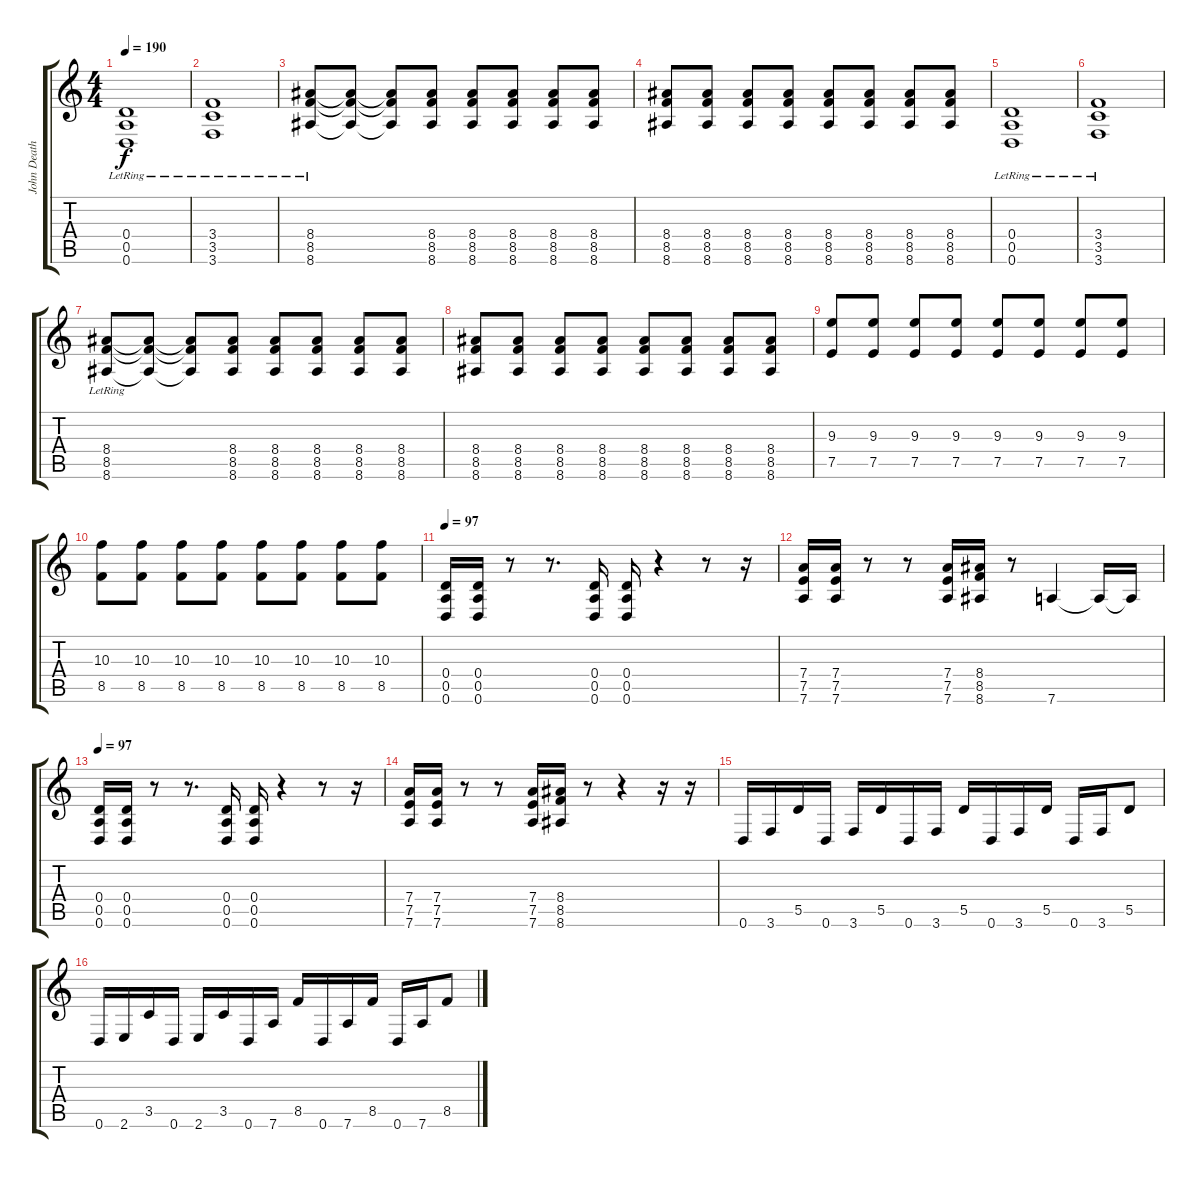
\track ("John Death" "John Death") {instrument overdrivenguitar}
\staff {score tabs}
\tuning (E4 B3 G3 D3 A2 D2) {hide}
\ts (4 4)
\tempo 190
\clef g2
\ks c
(0.4{lr} 0.5{lr} 0.6{lr}).1{dy f} |
(3.4{lr} 3.5{lr} 3.6{lr}).1 |
(8.4{lr} 8.5 8.6).8 (8.4{t} 8.5{t} 8.6{t}).8 (8.4{t} 8.5{t} 8.6{t}).8 (8.4 8.5 8.6).8 (8.4 8.5 8.6).8 (8.4 8.5 8.6).8 (8.4 8.5 8.6).8 (8.4 8.5 8.6).8 |
(8.4 8.5 8.6).8 (8.4 8.5 8.6).8 (8.4 8.5 8.6).8 (8.4 8.5 8.6).8 (8.4 8.5 8.6).8 (8.4 8.5 8.6).8 (8.4 8.5 8.6).8 (8.4 8.5 8.6).8 |
(0.4{lr} 0.5{lr} 0.6{lr}).1 |
(3.4{lr} 3.5{lr} 3.6{lr}).1 |
(8.4{lr} 8.5 8.6).8 (8.4{t} 8.5{t} 8.6{t}).8 (8.4{t} 8.5{t} 8.6{t}).8 (8.4 8.5 8.6).8 (8.4 8.5 8.6).8 (8.4 8.5 8.6).8 (8.4 8.5 8.6).8 (8.4 8.5 8.6).8 |
(8.4 8.5 8.6).8 (8.4 8.5 8.6).8 (8.4 8.5 8.6).8 (8.4 8.5 8.6).8 (8.4 8.5 8.6).8 (8.4 8.5 8.6).8 (8.4 8.5 8.6).8 (8.4 8.5 8.6).8 |
(9.3 7.5).8 (9.3 7.5).8 (9.3 7.5).8 (9.3 7.5).8 (9.3 7.5).8 (9.3 7.5).8 (9.3 7.5).8 (9.3 7.5).8 |
(10.3 8.5).8 (10.3 8.5).8 (10.3 8.5).8 (10.3 8.5).8 (10.3 8.5).8 (10.3 8.5).8 (10.3 8.5).8 (10.3 8.5).8 |
\tempo 97
(0.4 0.5 0.6).16 (0.4 0.5 0.6).16 r.8 r.8{d} (0.4 0.5 0.6).16 (0.4 0.5 0.6).16 r.4 r.8 r.16 |
(7.4 7.5 7.6).16 (7.4 7.5 7.6).16 r.8 r.8 (7.4 7.5 7.6).16 (8.4 8.5 8.6).16 r.8 7.6.4 7.6{t}.16 7.6{t}.16 |
\tempo 97
(0.4 0.5 0.6).16 (0.4 0.5 0.6).16 r.8 r.8{d} (0.4 0.5 0.6).16 (0.4 0.5 0.6).16 r.4 r.8 r.16 |
(7.4 7.5 7.6).16 (7.4 7.5 7.6).16 r.8 r.8 (7.4 7.5 7.6).16 (8.4 8.5 8.6).16 r.8 r.4 r.16 r.16 |
0.6.16 3.6.16 5.5.16 0.6.16 3.6.16 5.5.16 0.6.16 3.6.16 5.5.16 0.6.16 3.6.16 5.5.16 0.6.16 3.6.16 5.5.8 |
0.6.16 2.6.16 3.5.16 0.6.16 2.6.16 3.5.16 0.6.16 7.6.16 8.5.16 0.6.16 7.6.16 8.5.16 0.6.16 7.6.16 8.5.8
